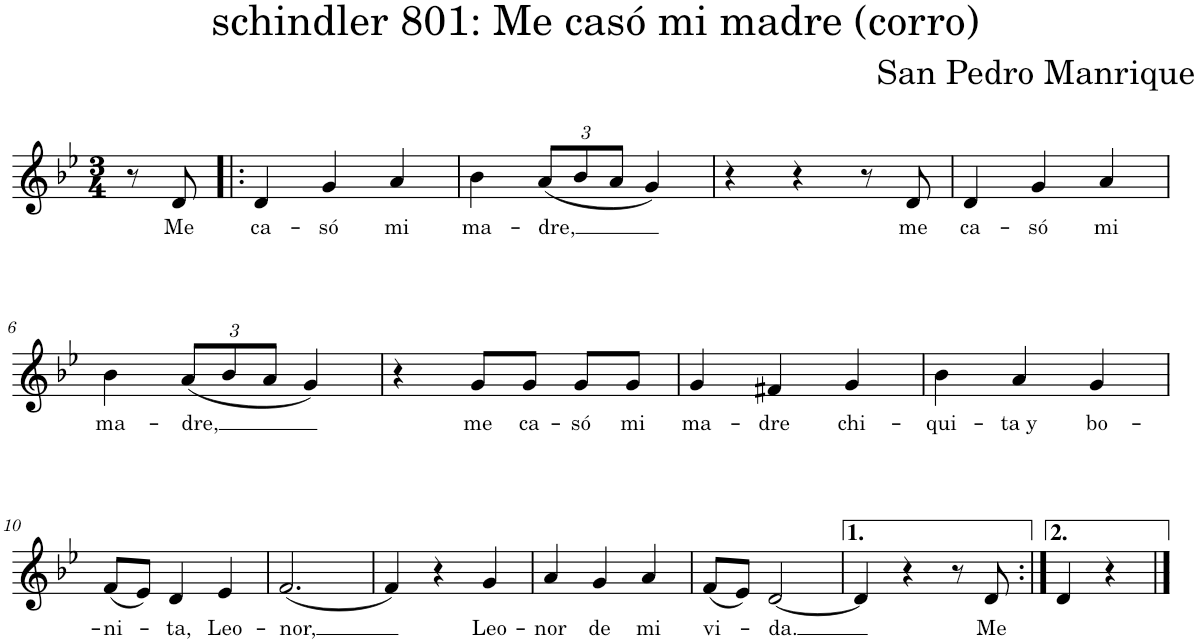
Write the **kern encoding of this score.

**kern	**text
*part1	*part1
*staff1	*staff1
*I"Piano	*
*I'Pno.	*
*clefG2	*
*k[b-e-]	*
*M3/4	*
=1	=1
8r	.
!	!LO:LY:b
8d/	Me
=2!|:	=2!|:
!	!LO:LY:b
4d/	ca-
!	!LO:LY:b
4g/	-só
!	!LO:LY:b
4a/	mi
=3	=3
!	!LO:LY:b
4b-\	ma-
*Xbrackettup	*
!	!LO:LY:b
(12a/L	-dre,
12b-/	.
12a/J	.
4g/)	.
=4	=4
4r	.
4r	.
8r	.
!	!LO:LY:b
8d/	me
=5	=5
!	!LO:LY:b
4d/	ca-
!	!LO:LY:b
4g/	-só
!	!LO:LY:b
4a/	mi
!!LO:LB:g=z
=6	=6
!	!LO:LY:b
4b-\	ma-
!	!LO:LY:b
(12a/L	-dre,
12b-/	.
12a/J	.
4g/)	.
=7	=7
4r	.
!	!LO:LY:b
8g/L	me
!	!LO:LY:b
8g/J	ca-
!	!LO:LY:b
8g/L	-só
!	!LO:LY:b
8g/J	mi
=8	=8
!	!LO:LY:b
4g/	ma-
!	!LO:LY:b
4f#X/	-dre
!	!LO:LY:b
4g/	chi-
=9	=9
!	!LO:LY:b
4b-\	-qui-
!	!LO:LY:b
4a/	-ta y
!	!LO:LY:b
4g/	bo-
!!LO:LB:g=z
=10	=10
!	!LO:LY:b
(8f/L	-ni-
8e-/J)	.
!	!LO:LY:b
4d/	-ta,
!	!LO:LY:b
4e-/	Leo-
=11	=11
!	!LO:LY:b
(2.f/	-nor,
=12	=12
4f/)	.
4r	.
!	!LO:LY:b
4g/	Leo-
=13	=13
!	!LO:LY:b
4a/	-nor
!	!LO:LY:b
4g/	de
!	!LO:LY:b
4a/	mi
=14	=14
!	!LO:LY:b
(8f/L	vi-
8e-/J)	.
!	!LO:LY:b
[2d/	-da.
=15	=15
4d/]	.
4r	.
8r	.
!	!LO:LY:b
8d/	Me
=16:|!	=16:|!
4d/	.
4r	.
==	==
*-	*-
